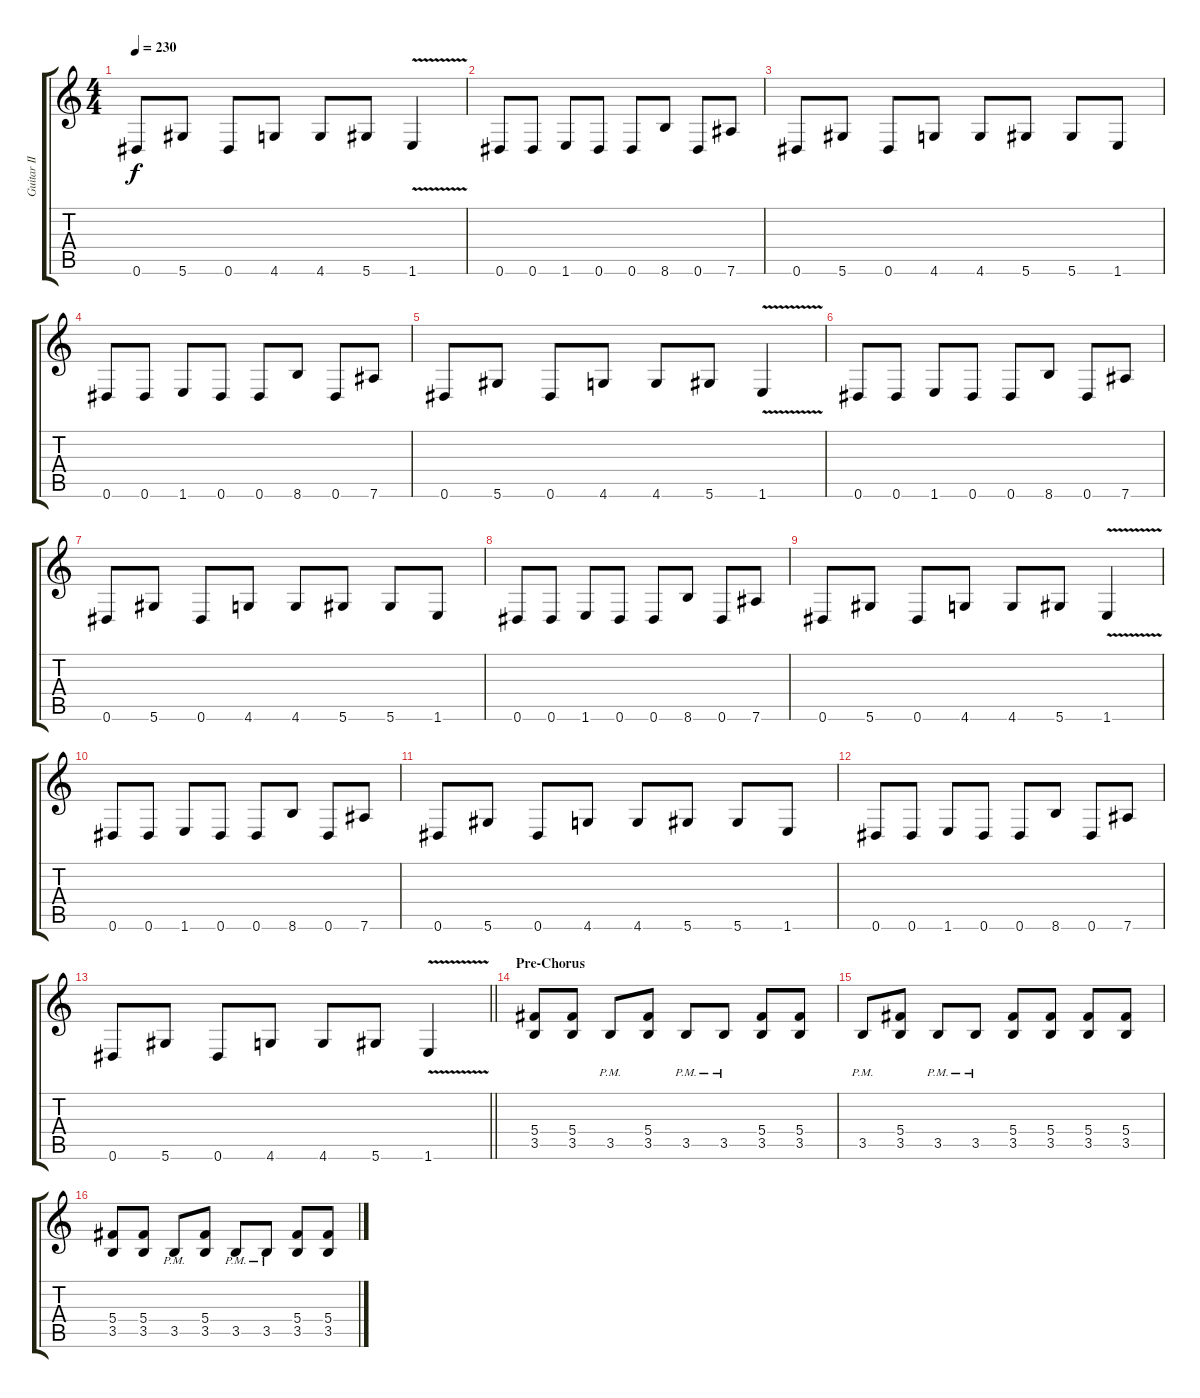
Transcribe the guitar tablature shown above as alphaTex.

\track ("Guitar II" "Guitar II") {instrument overdrivenguitar}
\staff {score tabs}
\tuning (Eb4 Bb3 Gb3 Db3 Ab2 Eb2) {hide}
\ts (4 4)
\tempo 230
\clef g2
\ks c
0.6.8{dy f} 5.6.8 0.6.8 4.6.8 4.6.8 5.6.8 1.6{v}.4 |
0.6.8 0.6.8 1.6.8 0.6.8 0.6.8 8.6.8 0.6.8 7.6.8 |
0.6.8 5.6.8 0.6.8 4.6.8 4.6.8 5.6.8 5.6.8 1.6.8 |
0.6.8 0.6.8 1.6.8 0.6.8 0.6.8 8.6.8 0.6.8 7.6.8 |
0.6.8 5.6.8 0.6.8 4.6.8 4.6.8 5.6.8 1.6{v}.4 |
0.6.8 0.6.8 1.6.8 0.6.8 0.6.8 8.6.8 0.6.8 7.6.8 |
0.6.8 5.6.8 0.6.8 4.6.8 4.6.8 5.6.8 5.6.8 1.6.8 |
0.6.8 0.6.8 1.6.8 0.6.8 0.6.8 8.6.8 0.6.8 7.6.8 |
0.6.8 5.6.8 0.6.8 4.6.8 4.6.8 5.6.8 1.6{v}.4 |
0.6.8 0.6.8 1.6.8 0.6.8 0.6.8 8.6.8 0.6.8 7.6.8 |
0.6.8 5.6.8 0.6.8 4.6.8 4.6.8 5.6.8 5.6.8 1.6.8 |
0.6.8 0.6.8 1.6.8 0.6.8 0.6.8 8.6.8 0.6.8 7.6.8 |
\barLineRight lightlight
0.6.8 5.6.8 0.6.8 4.6.8 4.6.8 5.6.8 1.6{v}.4 |
\section ("" "Pre-Chorus")
(5.4 3.5).8 (5.4 3.5).8 3.5{pm}.8 (5.4 3.5).8 3.5{pm}.8 3.5{pm}.8 (5.4 3.5).8 (5.4 3.5).8 |
3.5{pm}.8 (5.4 3.5).8 3.5{pm}.8 3.5{pm}.8 (5.4 3.5).8 (5.4 3.5).8 (5.4 3.5).8 (5.4 3.5).8 |
(5.4 3.5).8 (5.4 3.5).8 3.5{pm}.8 (5.4 3.5).8 3.5{pm}.8 3.5{pm}.8 (5.4 3.5).8 (5.4 3.5).8
